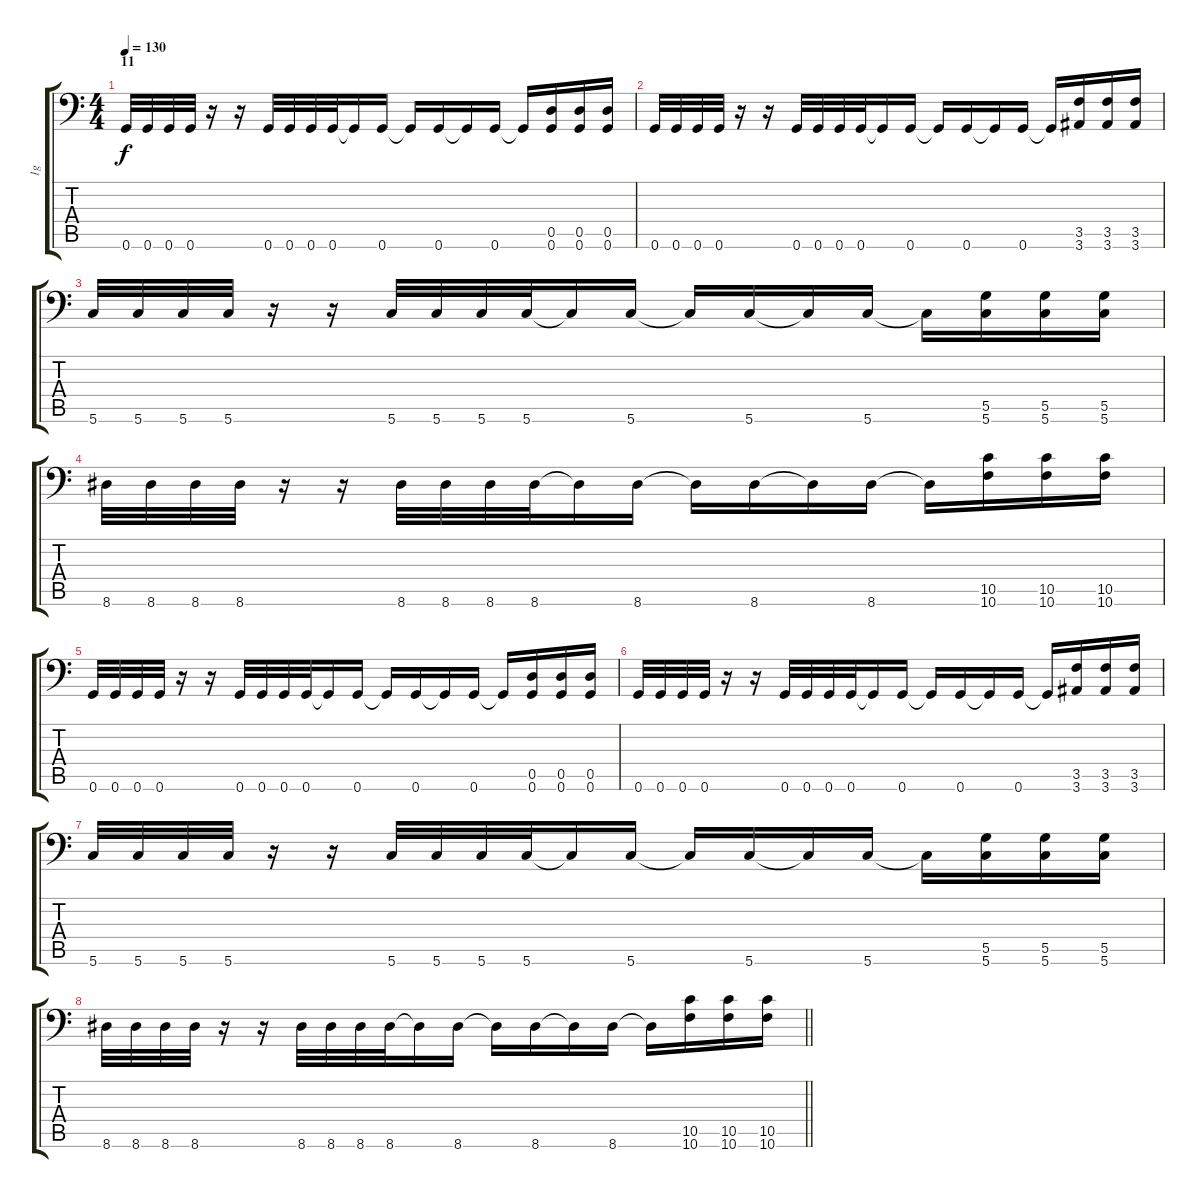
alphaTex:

\track ("1g" "1g") {instrument distortionguitar}
\staff {score tabs}
\tuning (A3 E3 C3 G2 D2 G1) {hide}
\ts (4 4)
\section ("" "11")
\tempo 130
\clef f4
\ks c
0.6.32{dy f} 0.6.32 0.6.32 0.6.32 r.16 r.16 0.6.32 0.6.32 0.6.32 0.6.32 0.6{t}.16 0.6.16 0.6{t}.16 0.6.16 0.6{t}.16 0.6.16 0.6{t}.16 (0.5 0.6).16 (0.5 0.6).16 (0.5 0.6).16 |
0.6.32 0.6.32 0.6.32 0.6.32 r.16 r.16 0.6.32 0.6.32 0.6.32 0.6.32 0.6{t}.16 0.6.16 0.6{t}.16 0.6.16 0.6{t}.16 0.6.16 0.6{t}.16 (3.5 3.6).16 (3.5 3.6).16 (3.5 3.6).16 |
5.6.32 5.6.32 5.6.32 5.6.32 r.16 r.16 5.6.32 5.6.32 5.6.32 5.6.32 5.6{t}.16 5.6.16 5.6{t}.16 5.6.16 5.6{t}.16 5.6.16 5.6{t}.16 (5.5 5.6).16 (5.5 5.6).16 (5.5 5.6).16 |
8.6.32 8.6.32 8.6.32 8.6.32 r.16 r.16 8.6.32 8.6.32 8.6.32 8.6.32 8.6{t}.16 8.6.16 8.6{t}.16 8.6.16 8.6{t}.16 8.6.16 8.6{t}.16 (10.5 10.6).16 (10.5 10.6).16 (10.5 10.6).16 |
0.6.32 0.6.32 0.6.32 0.6.32 r.16 r.16 0.6.32 0.6.32 0.6.32 0.6.32 0.6{t}.16 0.6.16 0.6{t}.16 0.6.16 0.6{t}.16 0.6.16 0.6{t}.16 (0.5 0.6).16 (0.5 0.6).16 (0.5 0.6).16 |
0.6.32 0.6.32 0.6.32 0.6.32 r.16 r.16 0.6.32 0.6.32 0.6.32 0.6.32 0.6{t}.16 0.6.16 0.6{t}.16 0.6.16 0.6{t}.16 0.6.16 0.6{t}.16 (3.5 3.6).16 (3.5 3.6).16 (3.5 3.6).16 |
5.6.32 5.6.32 5.6.32 5.6.32 r.16 r.16 5.6.32 5.6.32 5.6.32 5.6.32 5.6{t}.16 5.6.16 5.6{t}.16 5.6.16 5.6{t}.16 5.6.16 5.6{t}.16 (5.5 5.6).16 (5.5 5.6).16 (5.5 5.6).16 |
\barLineRight lightlight
8.6.32 8.6.32 8.6.32 8.6.32 r.16 r.16 8.6.32 8.6.32 8.6.32 8.6.32 8.6{t}.16 8.6.16 8.6{t}.16 8.6.16 8.6{t}.16 8.6.16 8.6{t}.16 (10.5 10.6).16 (10.5 10.6).16 (10.5 10.6).16
